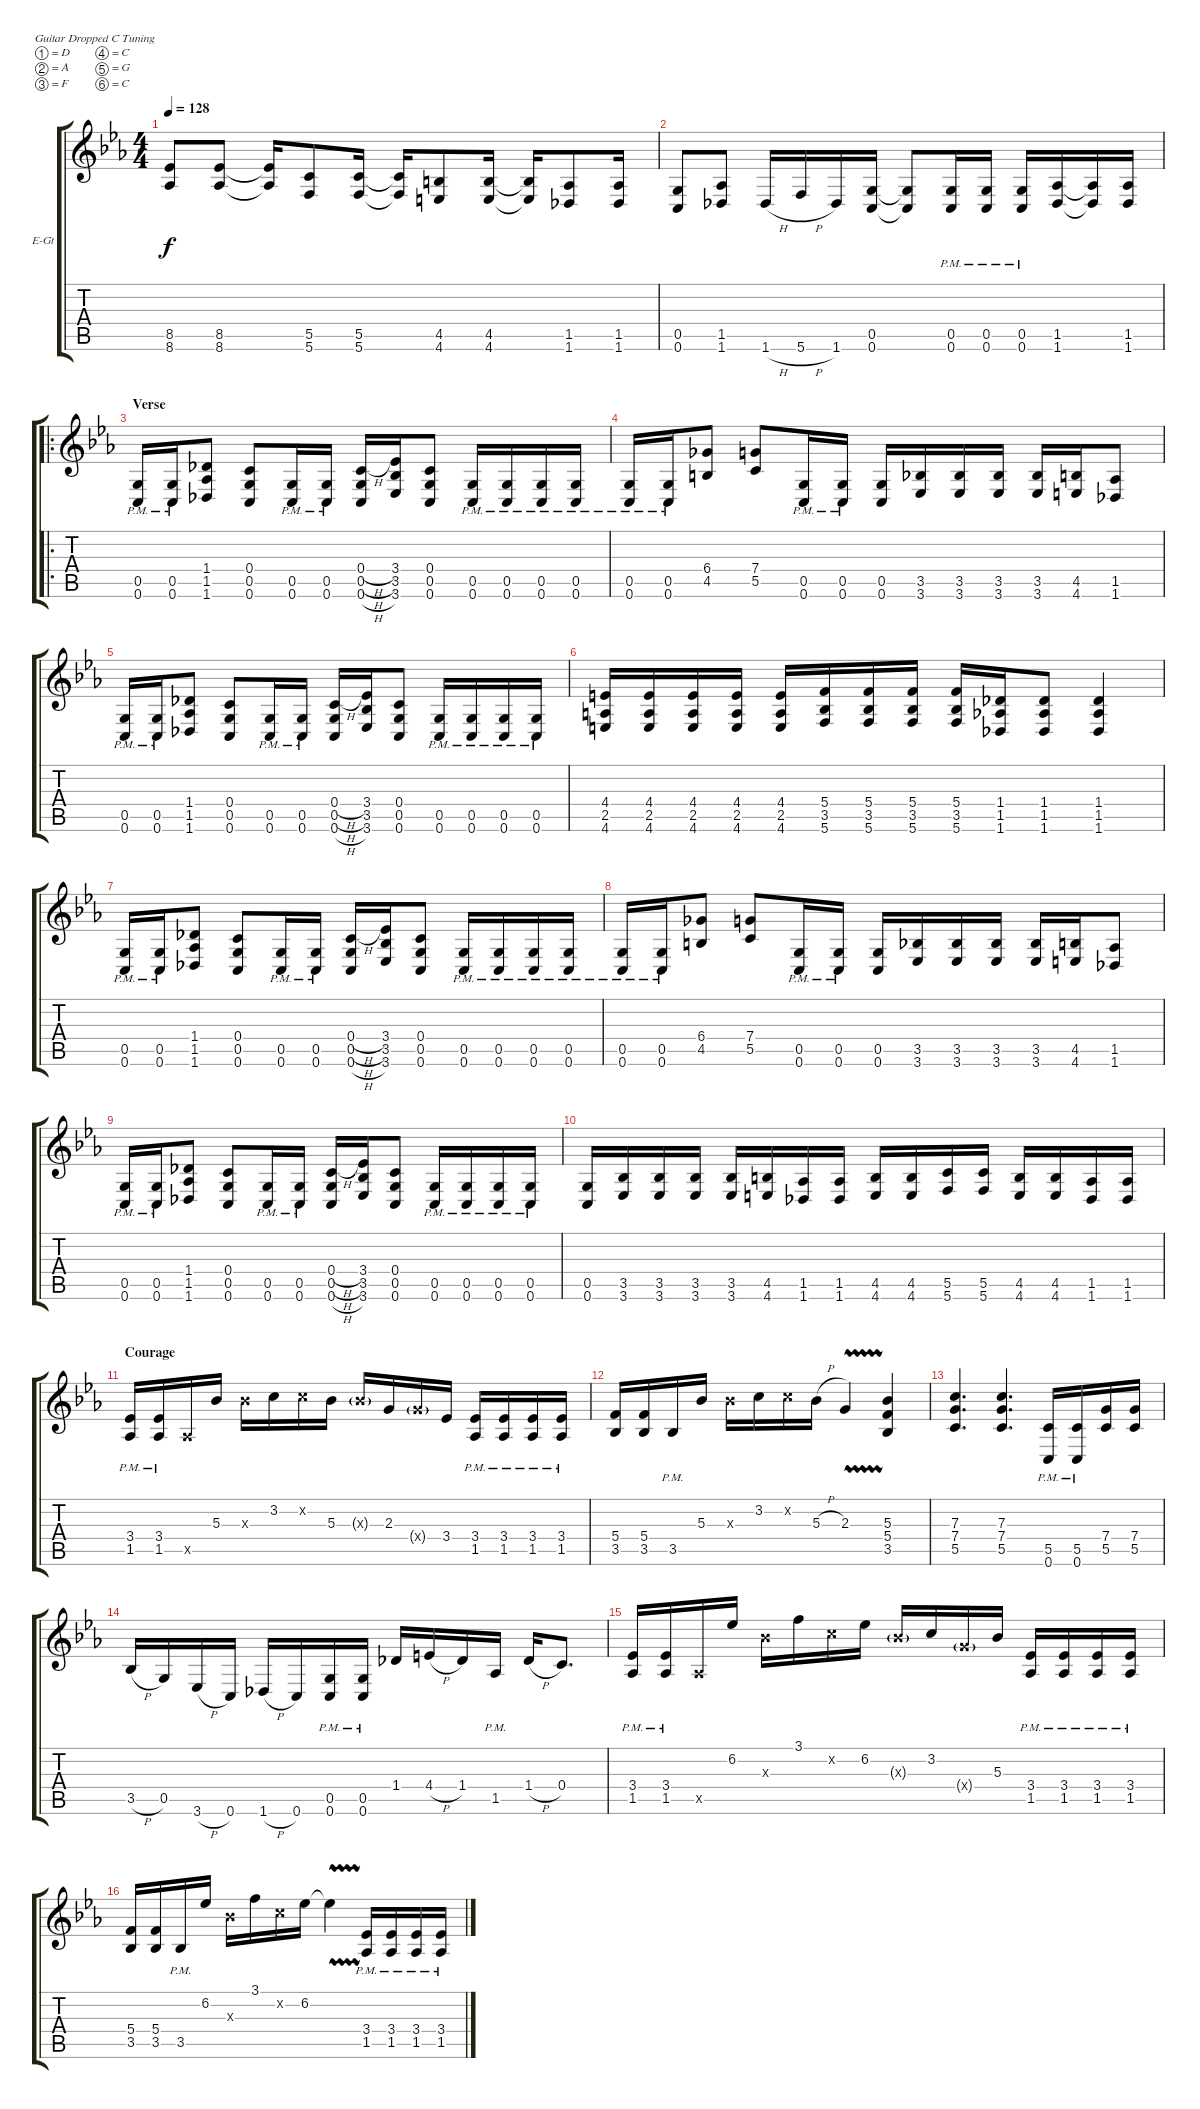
\bracketExtendMode groupsimilarinstruments
\firstSystemTrackNameOrientation horizontal
\otherSystemsTrackNameOrientation horizontal
\track ("Electric Guitar 1" "E-Gt") {instrument distortionguitar}
\staff {score tabs}
\tuning (D4 A3 F3 C3 G2 C2)
\ts (4 4)
\tempo 128
\clef g2
\ks cminor
(8.6 8.5).8{dy f} (8.5 8.6).8 (8.6{t} 8.5{t}).16 (5.6 5.5).8 (5.5 5.6).16 (5.6{t} 5.5{t}).16 (4.5 4.6).8 (4.6 4.5).16 (4.5{t} 4.6{t}).16 (1.6 1.5).8 (1.5 1.6).16 |
(0.6 0.5).8 (1.6 1.5).8 1.6{h}.16 5.6{h}.16 1.6.16 (0.6 0.5).16 (0.6{t} 0.5{t}).8 (0.6{pm} 0.5{pm}).16 (0.6{pm} 0.5{pm}).16 (0.6{pm} 0.5{pm}).16 (1.6 1.5).16 (1.6{t} 1.5{t}).16 (1.6 1.5).16 |
\ro
\section ("" "Verse")
(0.6{pm} 0.5{pm}).16 (0.6{pm} 0.5{pm}).16 (1.6 1.5 1.4).8 (0.6 0.5 0.4).8 (0.6{pm} 0.5{pm}).16 (0.6{pm} 0.5{pm}).16 (0.6{h} 0.5{h} 0.4{h}).16 (3.6 3.5 3.4).16 (0.6 0.5 0.4).8 (0.6{pm} 0.5{pm}).16 (0.6{pm} 0.5{pm}).16 (0.6{pm} 0.5{pm}).16 (0.6{pm} 0.5{pm}).16 |
(0.6{pm} 0.5{pm}).16 (0.6{pm} 0.5{pm}).16 (4.5 6.4).8 (7.4 5.5).8 (0.6{pm} 0.5{pm}).16 (0.6{pm} 0.5{pm}).16 (0.5 0.6).16 (3.6 3.5).16 (3.6 3.5).16 (3.6 3.5).16 (3.6 3.5).16 (4.6 4.5).16 (1.6 1.5).8 |
(0.6{pm} 0.5{pm}).16 (0.6{pm} 0.5{pm}).16 (1.6 1.5 1.4).8 (0.6 0.5 0.4).8 (0.6{pm} 0.5{pm}).16 (0.6{pm} 0.5{pm}).16 (0.6{h} 0.5{h} 0.4{h}).16 (3.6 3.5 3.4).16 (0.6 0.5 0.4).8 (0.6{pm} 0.5{pm}).16 (0.6{pm} 0.5{pm}).16 (0.6{pm} 0.5{pm}).16 (0.6{pm} 0.5{pm}).16 |
(2.5 4.6 4.4).16 (2.5 4.6 4.4).16 (2.5 4.6 4.4).16 (2.5 4.6 4.4).16 (2.5 4.6 4.4).16 (3.5 5.6 5.4).16 (3.5 5.6 5.4).16 (3.5 5.6 5.4).16 (3.5 5.6 5.4).16 (1.5 1.6 1.4).16 (1.6 1.5 1.4).8 (1.5 1.6 1.4).4 |
(0.6{pm} 0.5{pm}).16 (0.6{pm} 0.5{pm}).16 (1.6 1.5 1.4).8 (0.6 0.5 0.4).8 (0.6{pm} 0.5{pm}).16 (0.6{pm} 0.5{pm}).16 (0.6{h} 0.5{h} 0.4{h}).16 (3.6 3.5 3.4).16 (0.6 0.5 0.4).8 (0.6{pm} 0.5{pm}).16 (0.6{pm} 0.5{pm}).16 (0.6{pm} 0.5{pm}).16 (0.6{pm} 0.5{pm}).16 |
(0.6{pm} 0.5{pm}).16 (0.6{pm} 0.5{pm}).16 (4.5 6.4).8 (7.4 5.5).8 (0.6{pm} 0.5{pm}).16 (0.6{pm} 0.5{pm}).16 (0.5 0.6).16 (3.6 3.5).16 (3.6 3.5).16 (3.6 3.5).16 (3.6 3.5).16 (4.6 4.5).16 (1.6 1.5).8 |
(0.6{pm} 0.5{pm}).16 (0.6{pm} 0.5{pm}).16 (1.6 1.5 1.4).8 (0.6 0.5 0.4).8 (0.6{pm} 0.5{pm}).16 (0.6{pm} 0.5{pm}).16 (0.6{h} 0.5{h} 0.4{h}).16 (3.6 3.5 3.4).16 (0.6 0.5 0.4).8 (0.6{pm} 0.5{pm}).16 (0.6{pm} 0.5{pm}).16 (0.6{pm} 0.5{pm}).16 (0.6{pm} 0.5{pm}).16 |
(0.6 0.5).16 (3.6 3.5).16 (3.5 3.6).16 (3.6 3.5).16 (3.5 3.6).16 (4.6 4.5).16 (1.5 1.6).16 (1.6 1.5).16 (4.6 4.5).16 (4.6 4.5).16 (5.6 5.5).16 (5.6 5.5).16 (4.6 4.5).16 (4.6 4.5).16 (1.6 1.5).16 (1.6 1.5).16 |
\section ("" "Courage")
(1.5{pm} 3.4{pm}).16 (1.5{pm} 3.4{pm}).16 1.5{x}.16 5.3.16 5.3{x}.16 3.2.16 3.2{x}.16 5.3.16 5.3{g x}.16 2.3.16 7.4{g x}.16 3.4.16 (1.5{pm} 3.4{pm}).16 (1.5{pm} 3.4{pm}).16 (1.5{pm} 3.4{pm}).16 (1.5{pm} 3.4{pm}).16 |
(3.5 5.4).16 (5.4 3.5).16 3.5{pm}.16 5.3.16 5.3{x}.16 3.2.16 3.2{x}.16 5.3{h}.16 2.3{vw}.4 (3.5 5.4 5.3).4 |
(5.5 7.4 7.3).4{d} (7.3 7.4 5.5).4{d} (5.5{pm} 0.6{pm}).16 (5.5{pm} 0.6{pm}).16 (5.5 7.4).16 (7.4 5.5).16 |
3.5{h}.16 0.5.16 3.6{h}.16 0.6.16 1.6{h}.16 0.6.16 (0.6{pm} 0.5{pm}).16 (0.6{pm} 0.5{pm}).16 1.4.16 4.4{h}.16 1.4.16 1.5{pm}.16 1.4{h}.16 0.4.8{d} |
(1.5{pm} 3.4{pm}).16 (1.5{pm} 3.4{pm}).16 1.5{x}.16 6.2.16 5.3{x}.16 3.1.16 3.2{x}.16 6.2.16 5.3{g x}.16 3.2.16 7.4{g x}.16 5.3.16 (1.5{pm} 3.4{pm}).16 (1.5{pm} 3.4{pm}).16 (1.5{pm} 3.4{pm}).16 (1.5{pm} 3.4{pm}).16 |
(3.5 5.4).16 (5.4 3.5).16 3.5{pm}.16 6.2.16 5.3{x}.16 3.1.16 3.2{x}.16 6.2.16 6.2{vw t}.4 (1.5{pm} 3.4{pm}).16 (1.5{pm} 3.4{pm}).16 (1.5{pm} 3.4{pm}).16 (1.5{pm} 3.4{pm}).16
